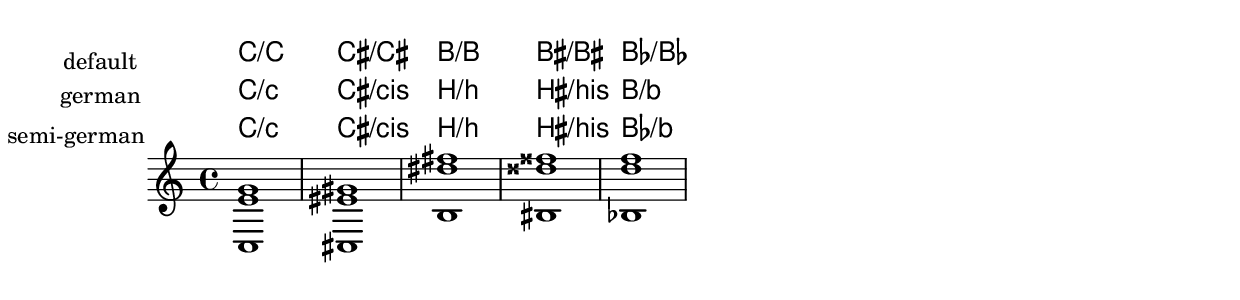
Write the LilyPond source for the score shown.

%% Do not edit this file; it is auto-generated from LSR http://lsr.dsi.unimi.it
%% This file is in the public domain.
\version "2.11.35"

\header {
  lsrtags = "chords"
 texidoc = "
The english naming of chords (default) can be changed to german 
(@code{\\germanChords} replaces B and Bes to H and B) or semi-german 
(@code{\\semiGermanChords} replaces B and Bes to H and Bb).



" }
% begin verbatim
music = \chordmode {
  c1/c cis/cis
  b/b bis/bis bes/bes
} 

%% The following is only here to print the names of the
%% chords styles; it can be removed if you do not need to
%% print them.

\layout {
  \context {\ChordNames \consists Instrument_name_engraver }
}

<<
  \new ChordNames {
    \set ChordNames.instrumentName = #"default"
    \music
  }
  \new ChordNames {
    \set ChordNames.instrumentName = #"german"
    \germanChords \music }
  \new ChordNames {
    \set ChordNames.instrumentName = #"semi-german"
    \semiGermanChords \music }
  \context Voice { \music }
>>
